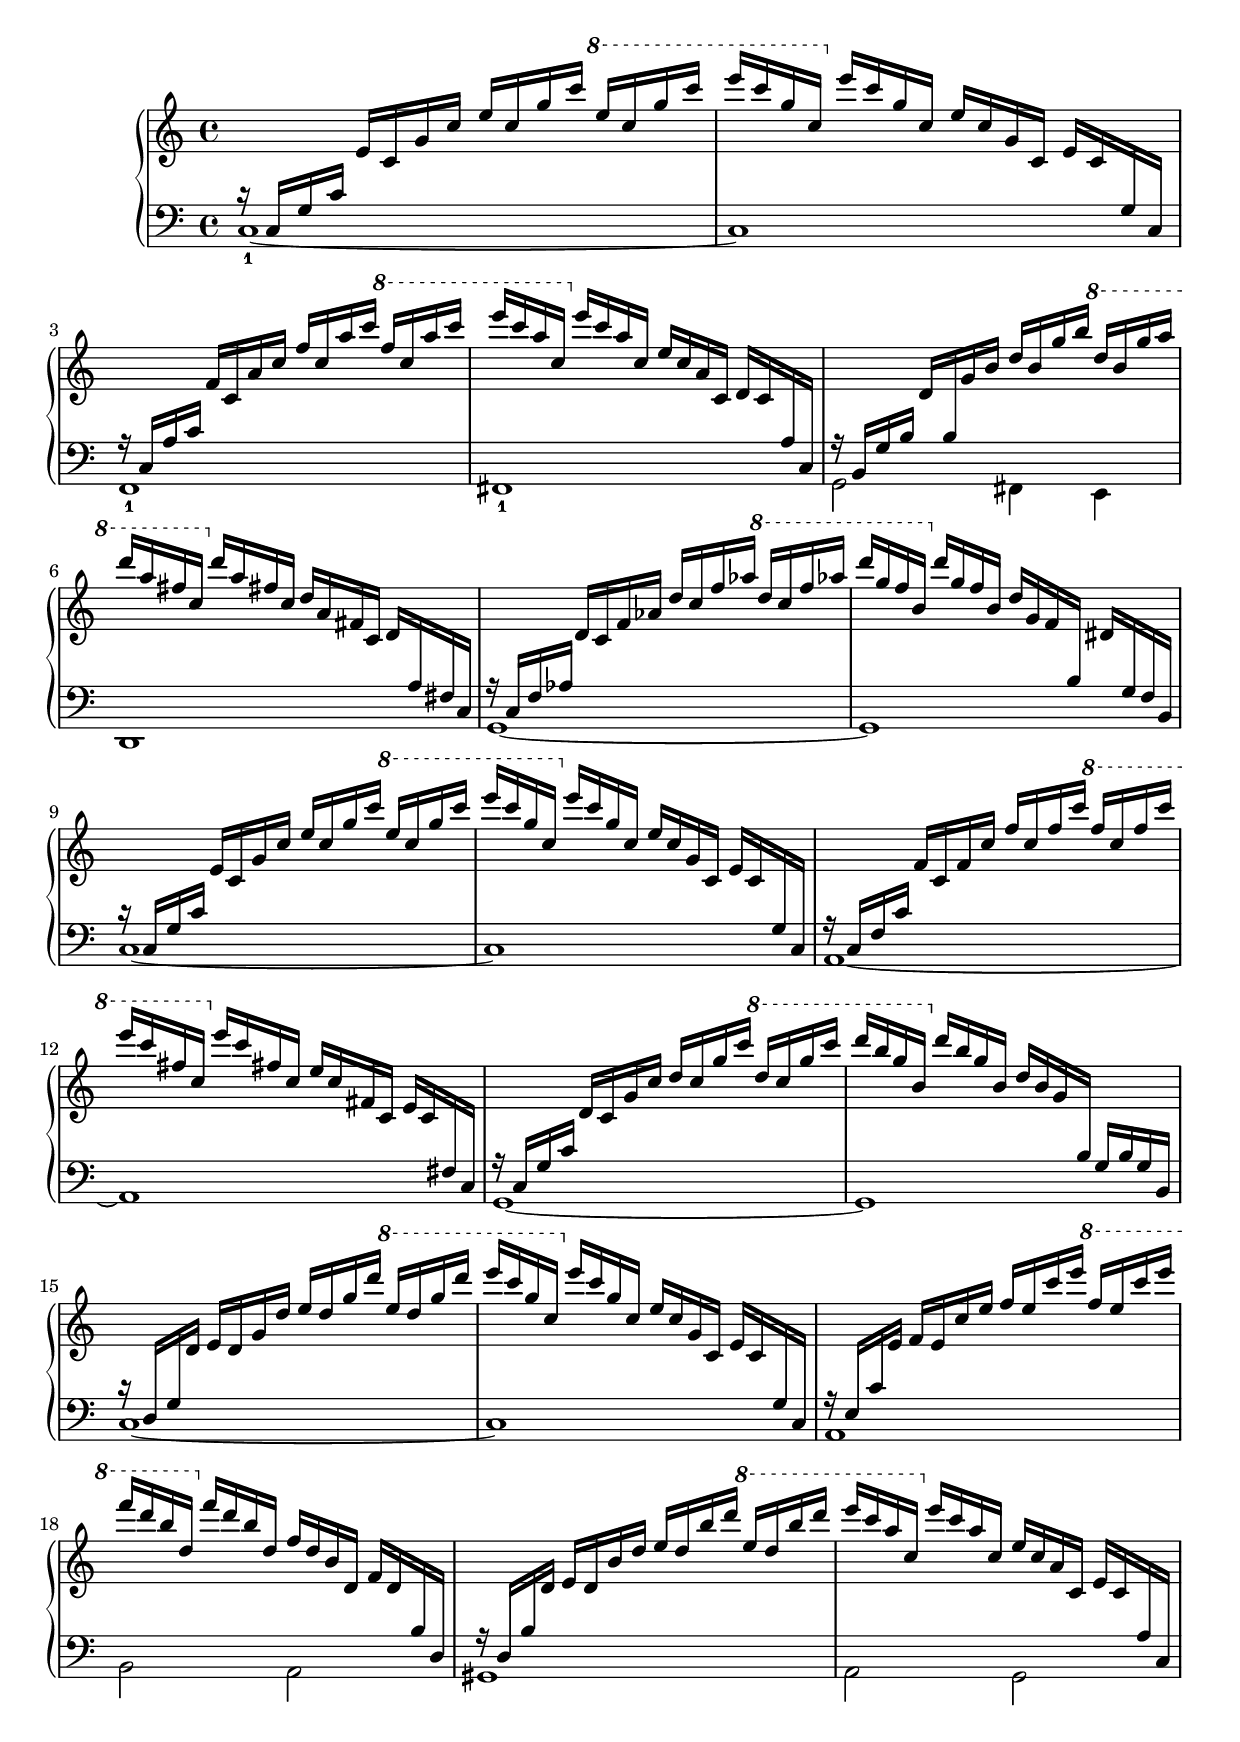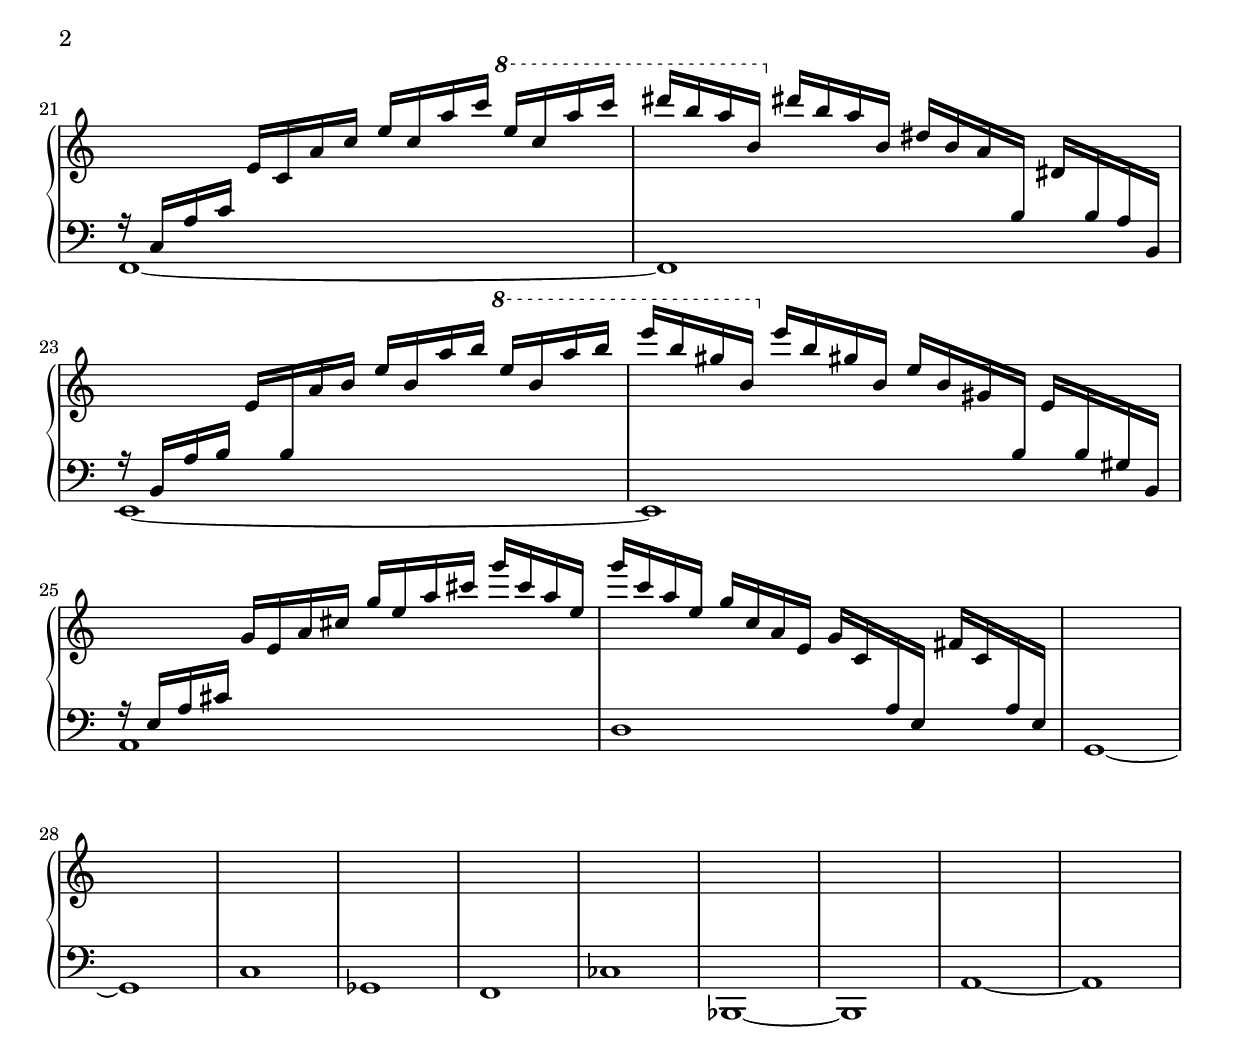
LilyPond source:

\version "2.24.3"

\version "2.24.3"

runUp =
#(define-music-function (note1 note2 note3 note4 lastnote)
  (ly:music? ly:music? ly:music? ly:music? ly:music?)
  #{
    r16 $note1 $note2 $note3 $note4 
    \transpose c c' { $note1 $note2 $note3 $note4 } 
    \transpose c c'' { $note1 $note2 $note3 \ottava #1 $note4 } 
    \transpose c c''' { $note1 $note2 $lastnote } 
  #})

runDown = 
#(define-music-function (note1 note2 note3 note4 lastbeatnote)
  (ly:music? ly:music? ly:music? ly:music? ly:music?)
  #{
    \transpose c c''' { $note1 $note2 $note3 $note4 } 
    \ottava #0
    \transpose c c'' { $note1 $note2 $note3 $note4 } 
    \transpose c c' { $note1 $note2 $note3 $note4 } 
    $lastbeatnote $note2 $note3 $note4
  #})

runUpVariant =
#(define-music-function (note1 note2 note3 note4)
  (ly:music? ly:music? ly:music? ly:music?) 
  #{
    r16 $note1 $note2 $note3 $note4 
    \transpose c c' { $note1 $note2 $note3 $note4 } 
    \transpose c c'' { $note1 $note2 $note3 $note4 $note3 $note2 $note1 } 
  #})

runDownVariant =
#(define-music-function (note1 note2 note3 note4 lastbeatnote)
  (ly:music? ly:music? ly:music? ly:music? ly:music?) 
  #{
    \transpose c c'' { $note1 $note2 $note3 $note4 } 
    \transpose c c' { $note1 $note2 $note3 $note4 } 
    $note1 $note2 $note3 $note4
    $lastbeatnote $note2 $note3 $note4
  #})

runUpAndDown =
#(define-music-function (note1 note2 note3 note4)
  (ly:music? ly:music? ly:music? ly:music?) 
  #{
    \runUp $note1 $note2 $note3 $note4 $note3 | 
    \runDown $note4 $note3 $note2 $note1 $note4
  #})


upper = {
  \runUpAndDown c16 g c' e' | \runUp c a c' f' c' | \runDown e' c' a c d' |
  \runUp b, g b d' a | \runDown d' a fis  c d' | \runUp c f aes d' aes | \runDown d' g f b, dis' |
  % Bar 9
  \runUpAndDown c g c' e' | \runUp c f c' f' c' | \runDown e' c' fis c e' |
  \runUp c g c' d' c' | \runDown d' b g b, g | \runUp d g d'e' d' | \runDown e' c' g c e'|
  % Bar 17
  \runUp e c' e' f' e' | \runDown f' d' b d f' | \runUp d b d' e' d' | \runDown e' c' a c e' |
  \runUp c a c' e' c' | \runDown dis' b a b, dis' | \runUp b, a b e' b | \runDown e' b gis b, e'|
  % Bar 25 Note that this bar is special - a new macro was needed
  \runUpVariant e a cis' g' | \runDownVariant g' c' a e fis' | 
}

lower = { 
  c1-1~ | c | f,-1 | fis,-1 | g,2  fis,4 e, | d,1| g,~ | g, |
  % Bar 9
  c1~ | c | a,~ | a, | g,~ | g, | c~ | c |
  % Bar 17
  a, | b,2 a, | gis,1 | a,2 g, | f,1~ | f, | e,~ | e, |
  % Bar 25
  a, | d | g,~ | g, | c | ges, | f, | ces | bes,,~ | bes,,| a,~ | a, |
}

\score {
  \new PianoStaff 
%  \set Staff.ottavationMarkups = #ottavation-ordinals
  <<
    \new Staff = "up" {
  \clef treble
  \key c \major
  \time 4/4
    << 
      \new Voice { \voiceOne \autoChange \upper }
      \new Voice { \voiceTwo \autoChange \lower }
    >>
    }
    \new Staff = "down" {
  \clef bass
    }
  >>
  \layout { }
  \midi { }
}
